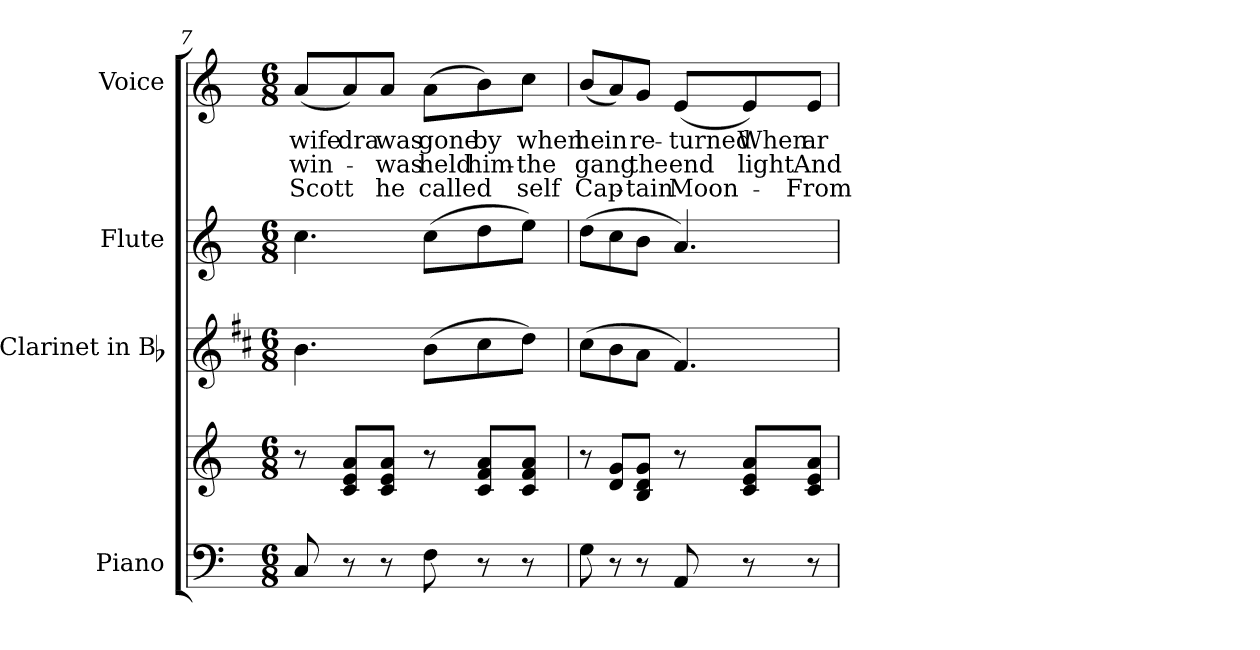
**kern	**kern	**kern	**kern	**kern	**text	**text	**text
*part4	*part4	*part3	*part2	*part1	*part1	*part1	*part1
*staff5	*staff4	*staff3	*staff2	*staff1	*staff1	*staff1	*staff1
*I"Piano	*	*I"Clarinet in Bb	*I"Flute	*I"Voice	*	*	*
*I'Pno.	*	*I'Cl.	*I'Fl.	*I'Voice	*	*	*
*clefF4	*clefG2	*clefG2	*clefG2	*clefG2	*	*	*
*	*	*ITrd1c2	*	*	*	*	*
*k[]	*k[]	*k[]	*k[]	*k[]	*	*	*
*C:	*C:	*C:	*C:	*C:	*	*	*
*M6/8	*M6/8	*M6/8	*M6/8	*M6/8	*	*	*
=7	=7	=7	=7	=7	=7	=7	=7
!	!	!	!	!	!LO:LY:b:color=#000000	!LO:LY:b:color=#000000	!LO:LY:b:color=#000000
8Ci/	8r	4.ai\	4.cci\	(8ai/L	wife	-win-	Scott
!	!	!	!	!	!LO:LY:b:color=#000000	!	!
8r	8ci/ 8ei 8aiL	.	.	8ai/)	-dra	.	.
!	!	!	!	!	!LO:LY:b:color=#000000	!LO:LY:b:color=#000000	!LO:LY:b:color=#000000
8r	8ci/ 8ei 8aiJ	.	.	8ai/J	was	was	he
!	!	!	!	!	!LO:LY:b:color=#000000	!LO:LY:b:color=#000000	!LO:LY:b:color=#000000
8Fi\	8r	(8ai\L	(8cci\L	(8ai\L	gone	held	called
!	!	!	!	!	!LO:LY:b:color=#000000	!LO:LY:b:color=#000000	!
8r	8ci/ 8fi 8aiL	8bi\	8ddi\	8bi\)	by	him-	.
!	!	!	!	!	!LO:LY:b:color=#000000	!LO:LY:b:color=#000000	!LO:LY:b:color=#000000
8r	8ci/ 8fi 8aiJ	8cci\J)	8eei\J)	8cci\J	when	the	-self
!!LO:LB:g=z
=8	=8	=8	=8	=8	=8	=8	=8
!	!	!	!	!	!LO:LY:b:color=#000000	!LO:LY:b:color=#000000	!LO:LY:b:color=#000000
8Gi\	8r	(8bi\L	(8ddi\L	(8bi/L	he	gang	Cap-
!	!	!	!	!	!LO:LY:b:color=#000000	!	!
8r	8di/ 8giL	8ai\	8cci\	8ai/)	in	.	.
!	!	!	!	!	!LO:LY:b:color=#000000	!LO:LY:b:color=#000000	!LO:LY:b:color=#000000
8r	8Bi/ 8di 8giJ	8gi\J	8bi\J	8gi/J	re-	the	-tain
!	!	!	!	!	!LO:LY:b:color=#000000	!LO:LY:b:color=#000000	!LO:LY:b:color=#000000
8AAi/	8r	4.ei/)	4.ai/)	(8ei/L	-turned	end	Moon-
!	!	!	!	!	!LO:LY:b:color=#000000	!LO:LY:b:color=#000000	!
8r	8ci/ 8ei 8aiL	.	.	8ei/)	When	-light	.
!	!	!	!	!	!LO:LY:b:color=#000000	!LO:LY:b:color=#000000	!LO:LY:b:color=#000000
8r	8ci/ 8ei 8aiJ	.	.	8ei/J	ar-	And	From
=	=	=	=	=	=	=	=
*-	*-	*-	*-	*-	*-	*-	*-
